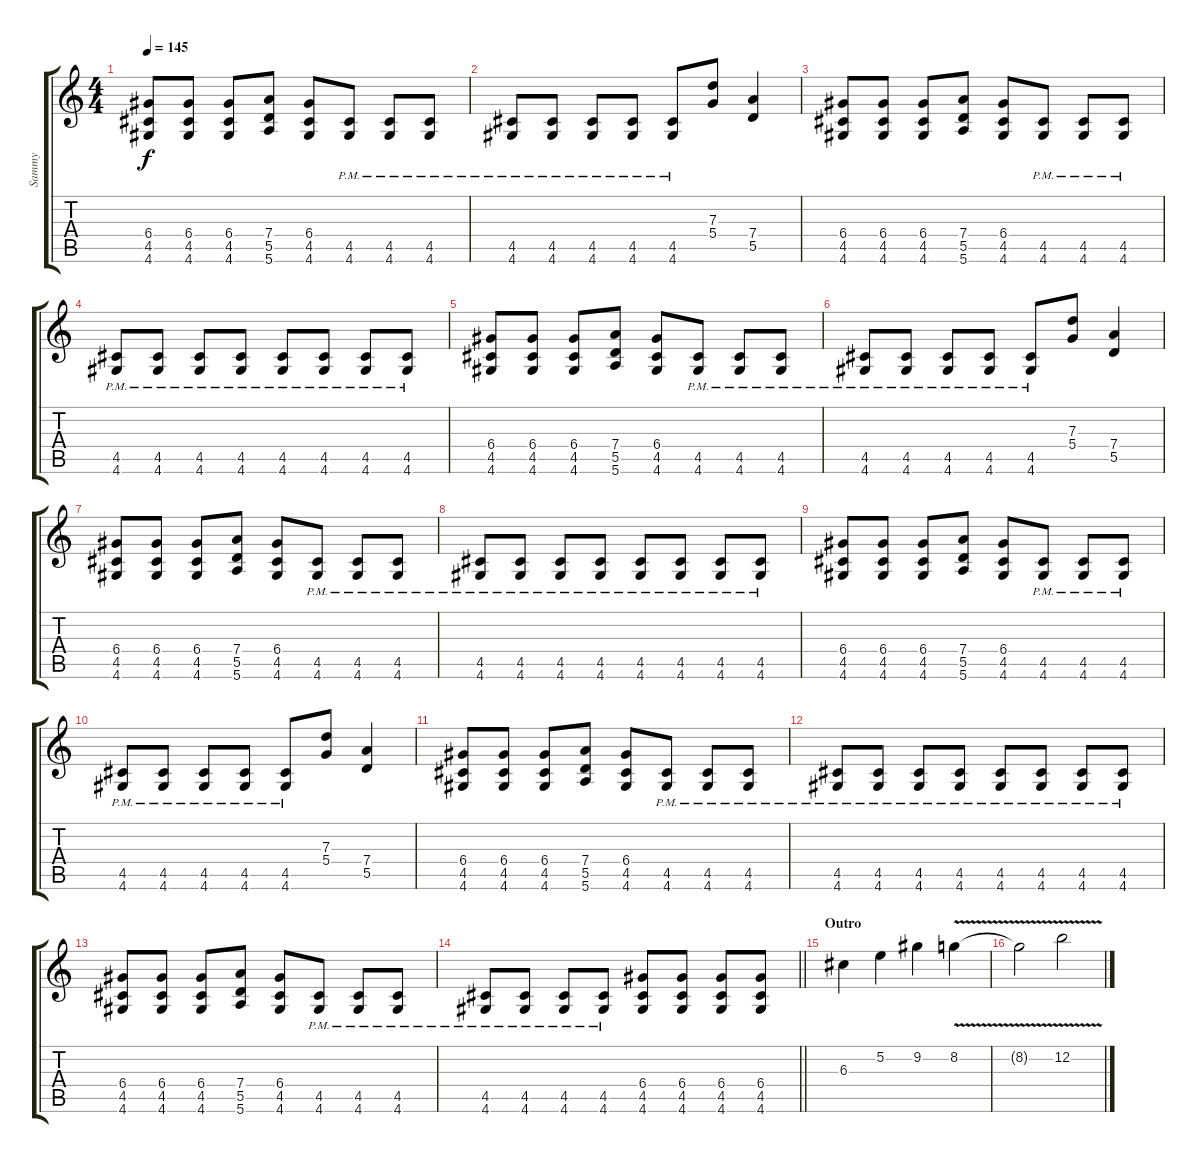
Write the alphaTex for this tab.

\track ("Sammy" "Sammy") {instrument distortionguitar}
\staff {score tabs}
\tuning (E4 B3 G3 D3 A2 E2) {hide}
\ts (4 4)
\tempo 145
\clef g2
\ks c
(6.4 4.5 4.6).8{dy f} (6.4 4.5 4.6).8 (6.4 4.5 4.6).8 (7.4 5.5 5.6).8 (6.4 4.5 4.6).8 (4.5{pm} 4.6{pm}).8 (4.5{pm} 4.6{pm}).8 (4.5{pm} 4.6{pm}).8 |
(4.5{pm} 4.6{pm}).8 (4.5{pm} 4.6{pm}).8 (4.5{pm} 4.6{pm}).8 (4.5{pm} 4.6{pm}).8 (4.5{pm} 4.6{pm}).8 (7.3 5.4).8 (7.4 5.5).4 |
(6.4 4.5 4.6).8 (6.4 4.5 4.6).8 (6.4 4.5 4.6).8 (7.4 5.5 5.6).8 (6.4 4.5 4.6).8 (4.5{pm} 4.6{pm}).8 (4.5{pm} 4.6{pm}).8 (4.5{pm} 4.6{pm}).8 |
(4.5{pm} 4.6{pm}).8 (4.5{pm} 4.6{pm}).8 (4.5{pm} 4.6{pm}).8 (4.5{pm} 4.6{pm}).8 (4.5{pm} 4.6{pm}).8 (4.5{pm} 4.6{pm}).8 (4.5{pm} 4.6{pm}).8 (4.5{pm} 4.6{pm}).8 |
(6.4 4.5 4.6).8 (6.4 4.5 4.6).8 (6.4 4.5 4.6).8 (7.4 5.5 5.6).8 (6.4 4.5 4.6).8 (4.5{pm} 4.6{pm}).8 (4.5{pm} 4.6{pm}).8 (4.5{pm} 4.6{pm}).8 |
(4.5{pm} 4.6{pm}).8 (4.5{pm} 4.6{pm}).8 (4.5{pm} 4.6{pm}).8 (4.5{pm} 4.6{pm}).8 (4.5{pm} 4.6{pm}).8 (7.3 5.4).8 (7.4 5.5).4 |
(6.4 4.5 4.6).8 (6.4 4.5 4.6).8 (6.4 4.5 4.6).8 (7.4 5.5 5.6).8 (6.4 4.5 4.6).8 (4.5{pm} 4.6{pm}).8 (4.5{pm} 4.6{pm}).8 (4.5{pm} 4.6{pm}).8 |
(4.5{pm} 4.6{pm}).8 (4.5{pm} 4.6{pm}).8 (4.5{pm} 4.6{pm}).8 (4.5{pm} 4.6{pm}).8 (4.5{pm} 4.6{pm}).8 (4.5{pm} 4.6{pm}).8 (4.5{pm} 4.6{pm}).8 (4.5{pm} 4.6{pm}).8 |
(6.4 4.5 4.6).8 (6.4 4.5 4.6).8 (6.4 4.5 4.6).8 (7.4 5.5 5.6).8 (6.4 4.5 4.6).8 (4.5{pm} 4.6{pm}).8 (4.5{pm} 4.6{pm}).8 (4.5{pm} 4.6{pm}).8 |
(4.5{pm} 4.6{pm}).8 (4.5{pm} 4.6{pm}).8 (4.5{pm} 4.6{pm}).8 (4.5{pm} 4.6{pm}).8 (4.5{pm} 4.6{pm}).8 (7.3 5.4).8 (7.4 5.5).4 |
(6.4 4.5 4.6).8 (6.4 4.5 4.6).8 (6.4 4.5 4.6).8 (7.4 5.5 5.6).8 (6.4 4.5 4.6).8 (4.5{pm} 4.6{pm}).8 (4.5{pm} 4.6{pm}).8 (4.5{pm} 4.6{pm}).8 |
(4.5{pm} 4.6{pm}).8 (4.5{pm} 4.6{pm}).8 (4.5{pm} 4.6{pm}).8 (4.5{pm} 4.6{pm}).8 (4.5{pm} 4.6{pm}).8 (4.5{pm} 4.6{pm}).8 (4.5{pm} 4.6{pm}).8 (4.5{pm} 4.6{pm}).8 |
(6.4 4.5 4.6).8 (6.4 4.5 4.6).8 (6.4 4.5 4.6).8 (7.4 5.5 5.6).8 (6.4 4.5 4.6).8 (4.5{pm} 4.6{pm}).8 (4.5{pm} 4.6{pm}).8 (4.5{pm} 4.6{pm}).8 |
\barLineRight lightlight
(4.5{pm} 4.6{pm}).8 (4.5{pm} 4.6{pm}).8 (4.5{pm} 4.6{pm}).8 (4.5{pm} 4.6{pm}).8 (6.4 4.5 4.6).8 (6.4 4.5 4.6).8 (6.4 4.5 4.6).8 (6.4 4.5 4.6).8 |
\section ("" "Outro")
6.3.4 5.2.4 9.2.4 8.2{v}.4 |
8.2{t}.2 12.2{v}.2
